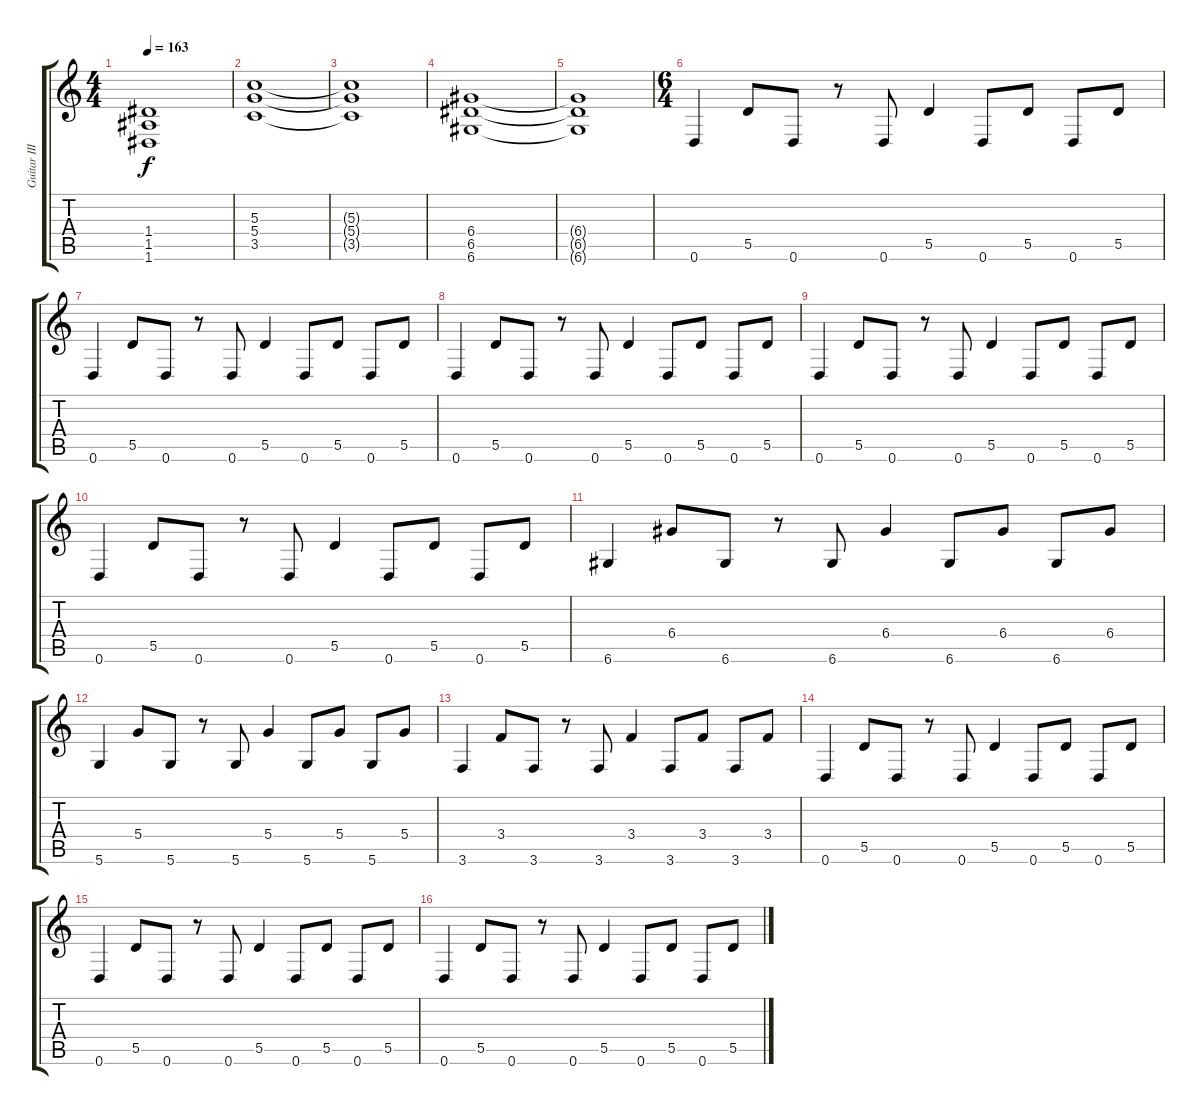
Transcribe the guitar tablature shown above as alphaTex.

\track ("Guitar III" "Guitar III") {instrument overdrivenguitar}
\staff {score tabs}
\tuning (E4 B3 G3 D3 A2 D2) {hide}
\ts (4 4)
\tempo 163
\clef g2
\ks c
(1.4{t} 1.5{t} 1.6{t}).1{dy f} |
(5.3 5.4 3.5).1 |
(5.3{t} 5.4{t} 3.5{t}).1 |
(6.4 6.5 6.6).1 |
(6.4{t} 6.5{t} 6.6{t}).1 |
\ts (6 4)
0.6.4 5.5.8 0.6.8 r.8 0.6.8 5.5.4 0.6.8 5.5.8 0.6.8 5.5.8 |
0.6.4 5.5.8 0.6.8 r.8 0.6.8 5.5.4 0.6.8 5.5.8 0.6.8 5.5.8 |
0.6.4 5.5.8 0.6.8 r.8 0.6.8 5.5.4 0.6.8 5.5.8 0.6.8 5.5.8 |
0.6.4 5.5.8 0.6.8 r.8 0.6.8 5.5.4 0.6.8 5.5.8 0.6.8 5.5.8 |
0.6.4 5.5.8 0.6.8 r.8 0.6.8 5.5.4 0.6.8 5.5.8 0.6.8 5.5.8 |
6.6.4 6.4.8 6.6.8 r.8 6.6.8 6.4.4 6.6.8 6.4.8 6.6.8 6.4.8 |
5.6.4 5.4.8 5.6.8 r.8 5.6.8 5.4.4 5.6.8 5.4.8 5.6.8 5.4.8 |
3.6.4 3.4.8 3.6.8 r.8 3.6.8 3.4.4 3.6.8 3.4.8 3.6.8 3.4.8 |
0.6.4 5.5.8 0.6.8 r.8 0.6.8 5.5.4 0.6.8 5.5.8 0.6.8 5.5.8 |
0.6.4 5.5.8 0.6.8 r.8 0.6.8 5.5.4 0.6.8 5.5.8 0.6.8 5.5.8 |
0.6.4 5.5.8 0.6.8 r.8 0.6.8 5.5.4 0.6.8 5.5.8 0.6.8 5.5.8
